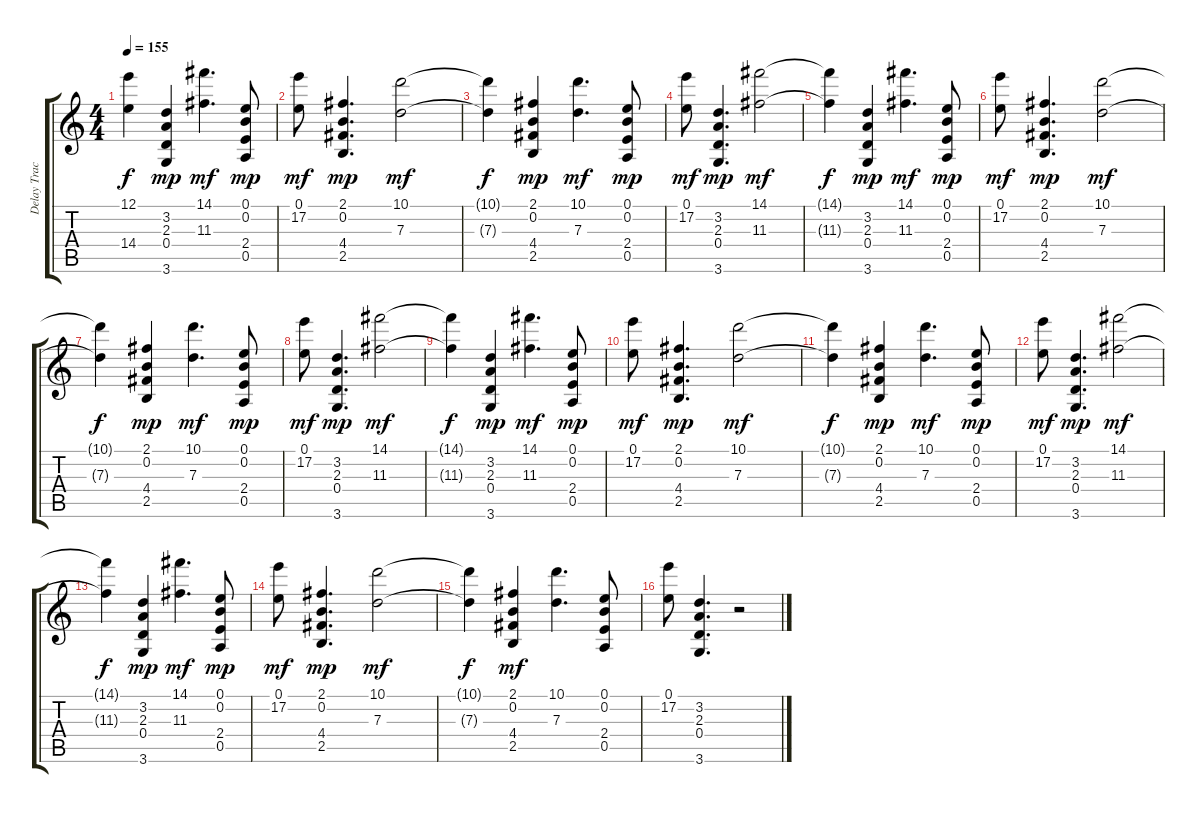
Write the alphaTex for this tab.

\track ("Delay Track (ignore)" "Delay Trac") {instrument electricguitarjazz}
\staff {score tabs}
\tuning (E4 B3 G3 D3 A2 E2) {hide}
\ts (4 4)
\tempo 155
\clef g2
\ks c
(12.1{t} 14.4{t}).4{dy f} (3.2 2.3 0.4 3.6).4{dy mp} (14.1 11.3).4{d dy mf} (0.1 0.2 2.4 0.5).8{dy mp} |
(0.1 17.2).8{dy mf} (2.1 0.2 4.4 2.5).4{d dy mp} (10.1 7.3).2{dy mf} |
(10.1{t} 7.3{t}).4{dy f} (2.1 0.2 4.4 2.5).4{dy mp} (10.1 7.3).4{d dy mf} (0.1 0.2 2.4 0.5).8{dy mp} |
(0.1 17.2).8{dy mf} (3.2 2.3 0.4 3.6).4{d dy mp} (14.1 11.3).2{dy mf} |
(14.1{t} 11.3{t}).4{dy f} (3.2 2.3 0.4 3.6).4{dy mp} (14.1 11.3).4{d dy mf} (0.1 0.2 2.4 0.5).8{dy mp} |
(0.1 17.2).8{dy mf} (2.1 0.2 4.4 2.5).4{d dy mp} (10.1 7.3).2{dy mf} |
(10.1{t} 7.3{t}).4{dy f} (2.1 0.2 4.4 2.5).4{dy mp} (10.1 7.3).4{d dy mf} (0.1 0.2 2.4 0.5).8{dy mp} |
(0.1 17.2).8{dy mf} (3.2 2.3 0.4 3.6).4{d dy mp} (14.1 11.3).2{dy mf} |
(14.1{t} 11.3{t}).4{dy f} (3.2 2.3 0.4 3.6).4{dy mp} (14.1 11.3).4{d dy mf} (0.1 0.2 2.4 0.5).8{dy mp} |
(0.1 17.2).8{dy mf} (2.1 0.2 4.4 2.5).4{d dy mp} (10.1 7.3).2{dy mf} |
(10.1{t} 7.3{t}).4{dy f} (2.1 0.2 4.4 2.5).4{dy mp} (10.1 7.3).4{d dy mf} (0.1 0.2 2.4 0.5).8{dy mp} |
(0.1 17.2).8{dy mf} (3.2 2.3 0.4 3.6).4{d dy mp} (14.1 11.3).2{dy mf} |
(14.1{t} 11.3{t}).4{dy f} (3.2 2.3 0.4 3.6).4{dy mp} (14.1 11.3).4{d dy mf} (0.1 0.2 2.4 0.5).8{dy mp} |
(0.1 17.2).8{dy mf} (2.1 0.2 4.4 2.5).4{d dy mp} (10.1 7.3).2{dy mf} |
(10.1{t} 7.3{t}).4{dy f} (2.1 0.2 4.4 2.5).4{dy mf} (10.1 7.3).4{d} (0.1 0.2 2.4 0.5).8 |
(0.1 17.2).8 (3.2 2.3 0.4 3.6).4{d} r.2
